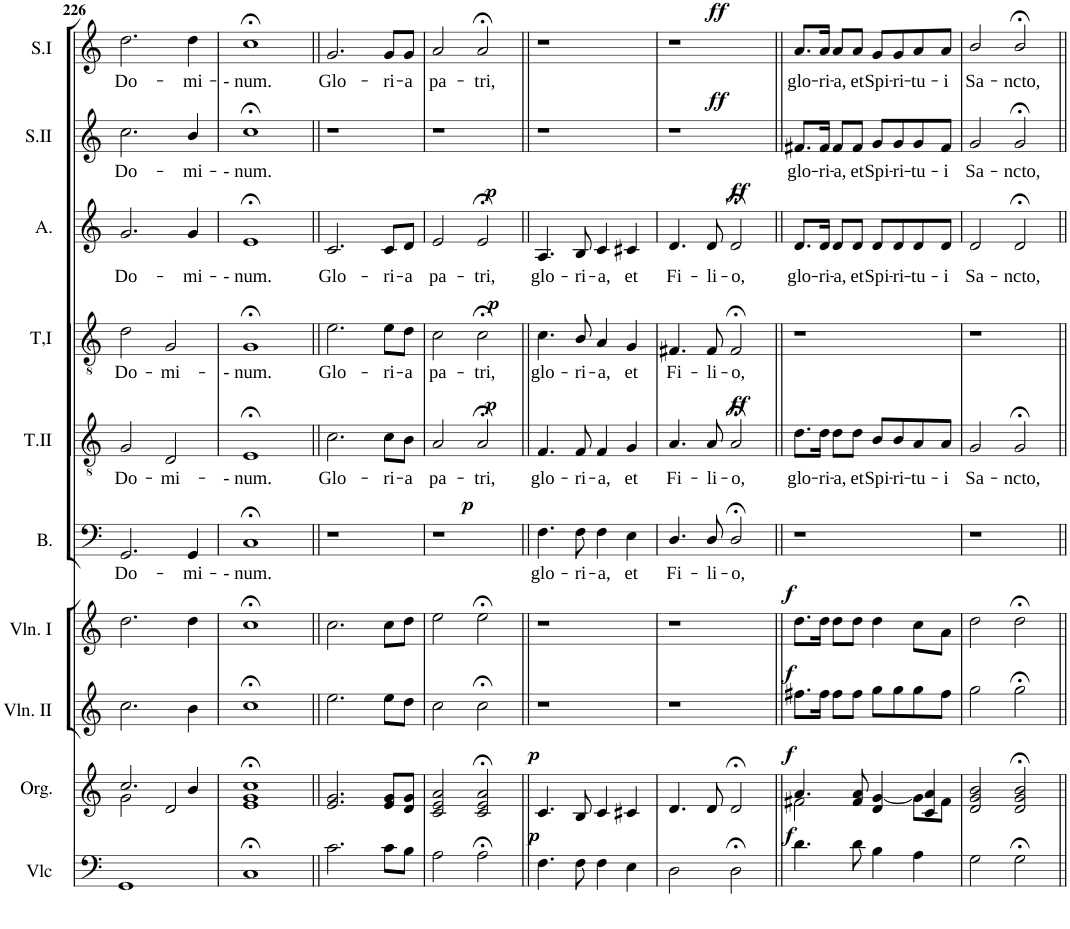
**kern	**dynam	**kern	**dynam	**kern	**dynam	**kern	**dynam	**kern	**text	**dynam	**kern	**text	**dynam	**kern	**text	**dynam	**kern	**text	**dynam	**kern	**text	**dynam	**kern	**text	**dynam
*part10	*part10	*part9	*part9	*part8	*part8	*part7	*part7	*part6	*part6	*part6	*part5	*part5	*part5	*part4	*part4	*part4	*part3	*part3	*part3	*part2	*part2	*part2	*part1	*part1	*part1
*staff10	*staff10	*staff9	*staff9	*staff8	*staff8	*staff7	*staff7	*staff6	*staff6	*staff6	*staff5	*staff5	*staff5	*staff4	*staff4	*staff4	*staff3	*staff3	*staff3	*staff2	*staff2	*staff2	*staff1	*staff1	*staff1
*I"Violoncelle	*	*I"Orgue	*	*I"Violin II	*	*I"Violin I	*	*I"Bass	*	*	*I"Tenor II	*	*	*I"Tenor I	*	*	*I"Alto	*	*	*I"Soprano II	*	*	*I"Soprano I	*	*
*I'Vlc	*	*I'Org.	*	*I'Vln. II	*	*I'Vln. I	*	*I'B.	*	*	*I'T.II	*	*	*I'T,I	*	*	*I'A.	*	*	*I'S.II	*	*	*I'S.I	*	*
!!LO:PB:g=z
*clefF4	*	*clefG2	*	*clefG2	*	*clefG2	*	*clefF4	*	*	*clefGv2	*	*	*clefGv2	*	*	*clefG2	*	*	*clefG2	*	*	*clefG2	*	*
*	*	*	*	*	*	*	*	*	*	*	*Trd7c12	*	*	*Trd7c12	*	*	*	*	*	*	*	*	*	*	*
*k[]	*	*k[]	*	*k[]	*	*k[]	*	*k[]	*	*	*k[]	*	*	*k[]	*	*	*k[]	*	*	*k[]	*	*	*k[]	*	*
*M4/4	*	*M4/4	*	*M4/4	*	*M4/4	*	*M4/4	*	*	*M4/4	*	*	*M4/4	*	*	*M4/4	*	*	*M4/4	*	*	*M4/4	*	*
=226	=226	=226	=226	=226	=226	=226	=226	=226	=226	=226	=226	=226	=226	=226	=226	=226	=226	=226	=226	=226	=226	=226	=226	=226	=226
*	*	*^	*	*	*	*	*	*	*	*	*	*	*	*	*	*	*	*	*	*	*	*	*	*	*
!	!	!	!	!	!	!	!	!	!	!LO:LY:b	!	!	!LO:LY:b	!	!	!LO:LY:b	!	!	!LO:LY:b	!	!	!LO:LY:b	!	!	!LO:LY:b	!
1GG	.	2.cc/	2g\	.	2.cc\	.	2.dd\	.	2.GG/	Do-	.	2G/	Do-	.	2d\	Do-	.	2.g/	Do-	.	2.cc\	Do-	.	2.dd\	Do-	.
!	!	!	!	!	!	!	!	!	!	!	!	!	!LO:LY:b	!	!	!LO:LY:b	!	!	!	!	!	!	!	!	!	!
.	.	.	2d/	.	.	.	.	.	.	.	.	2D/	-mi-	.	2G/	-mi-	.	.	.	.	.	.	.	.	.	.
!	!	!	!	!	!	!	!	!	!	!LO:LY:b	!	!	!	!	!	!	!	!	!LO:LY:b	!	!	!LO:LY:b	!	!	!LO:LY:b	!
.	.	4b/	.	.	4b\	.	4dd\	.	4GG/	-mi-	.	.	.	.	.	.	.	4g/	-mi-	.	4b/	-mi-	.	4dd\	-mi-	.
*	*	*v	*v	*	*	*	*	*	*	*	*	*	*	*	*	*	*	*	*	*	*	*	*	*	*	*
=227	=227	=227	=227	=227	=227	=227	=227	=227	=227	=227	=227	=227	=227	=227	=227	=227	=227	=227	=227	=227	=227	=227	=227	=227	=227
!	!	!	!	!	!	!	!	!	!LO:LY:b	!	!	!LO:LY:b	!	!	!LO:LY:b	!	!	!LO:LY:b	!	!	!LO:LY:b	!	!	!LO:LY:b	!
1C;<	.	1e;< 1g;< 1cc;<	.	1cc;<	.	1cc;<	.	1C;<	-- num.	.	1E;<	-- num.	.	1G;<	-- num.	.	1e;<	-- num.	.	1cc;<	-- num.	.	1cc;<	-- num.	.
=228||	=228||	=228||	=228||	=228||	=228||	=228||	=228||	=228||	=228||	=228||	=228||	=228||	=228||	=228||	=228||	=228||	=228||	=228||	=228||	=228||	=228||	=228||	=228||	=228||	=228||
!	!	!	!	!	!	!	!	!	!	!	!	!LO:LY:b	!	!	!LO:LY:b	!	!	!LO:LY:b	!	!	!	!	!	!LO:LY:b	!
2.c\	.	2.e/ 2.g/	.	2.ee\	.	2.cc\	.	1r	.	.	2.c\	Glo-	.	2.e\	Glo-	.	2.c/	Glo-	.	1r	.	.	2.g/	Glo-	.
!	!	!	!	!	!	!	!	!	!	!	!	!LO:LY:b	!	!	!LO:LY:b	!	!	!LO:LY:b	!	!	!	!	!	!LO:LY:b	!
8c\L	.	8e/ 8g/L	.	8ee\L	.	8cc\L	.	.	.	.	8c\L	-ri-	.	8e\L	-ri-	.	8c/L	-ri-	.	.	.	.	8g/L	-ri-	.
!	!	!	!	!	!	!	!	!	!	!	!	!LO:LY:b	!	!	!LO:LY:b	!	!	!LO:LY:b	!	!	!	!	!	!LO:LY:b	!
8B\J	.	8d/ 8g/J	.	8dd\J	.	8dd\J	.	.	.	.	8B\J	-a	.	8d\J	-a	.	8d/J	-a	.	.	.	.	8g/J	-a	.
=229	=229	=229	=229	=229	=229	=229	=229	=229	=229	=229	=229	=229	=229	=229	=229	=229	=229	=229	=229	=229	=229	=229	=229	=229	=229
!	!	!	!	!	!	!	!	!	!	!LO:DY:a	!	!LO:LY:b	!	!	!LO:LY:b	!	!	!LO:LY:b	!	!	!	!	!	!LO:LY:b	!
2A\	.	2c/ 2e/ 2a/	.	2cc\	.	2ee\	.	1r	.	p	2A/	pa-	.	2c\	pa-	.	2e/	pa-	.	1r	.	.	2a/	pa-	.
!	!	!	!	!	!	!	!	!	!	!	!	!LO:LY:b	!LO:DY:a	!	!LO:LY:b	!LO:DY:a	!	!LO:LY:b	!LO:DY:a	!	!	!	!	!LO:LY:b	!
2A;<\	.	2c/;< 2e/;< 2a/;<	.	2cc;<\	.	2ee;<\	.	.	.	.	2A;</	-tri,	p	2c;<\	-tri,	p	2e;</	-tri,	p	.	.	.	2a;</	-tri,	.
=230||	=230||	=230||	=230||	=230||	=230||	=230||	=230||	=230||	=230||	=230||	=230||	=230||	=230||	=230||	=230||	=230||	=230||	=230||	=230||	=230||	=230||	=230||	=230||	=230||	=230||
!	!LO:DY:a	!	!LO:DY:a	!	!	!	!	!	!LO:LY:b	!	!	!LO:LY:b	!	!	!LO:LY:b	!	!	!LO:LY:b	!	!	!	!	!	!	!
4.F\	p	4.c/	p	1r	.	1r	.	4.F\	glo-	.	4.F/	glo-	.	4.c\	glo-	.	4.A/	glo-	.	1r	.	.	1r	.	.
!	!	!	!	!	!	!	!	!	!LO:LY:b	!	!	!LO:LY:b	!	!	!LO:LY:b	!	!	!LO:LY:b	!	!	!	!	!	!	!
8F\	.	8B/	.	.	.	.	.	8F\	-ri-	.	8F/	-ri-	.	8B/	-ri-	.	8B/	-ri-	.	.	.	.	.	.	.
!	!	!	!	!	!	!	!	!	!LO:LY:b	!	!	!LO:LY:b	!	!	!LO:LY:b	!	!	!LO:LY:b	!	!	!	!	!	!	!
4F\	.	4c/	.	.	.	.	.	4F\	-a,	.	4F/	-a,	.	4A/	-a,	.	4c/	-a,	.	.	.	.	.	.	.
!	!	!	!	!	!	!	!	!	!LO:LY:b	!	!	!LO:LY:b	!	!	!LO:LY:b	!	!	!LO:LY:b	!	!	!	!	!	!	!
4E\	.	4c#X/	.	.	.	.	.	4E\	et	.	4G/	et	.	4G/	et	.	4c#X/	et	.	.	.	.	.	.	.
=231	=231	=231	=231	=231	=231	=231	=231	=231	=231	=231	=231	=231	=231	=231	=231	=231	=231	=231	=231	=231	=231	=231	=231	=231	=231
*	*	*^	*	*	*	*	*	*	*	*	*	*	*	*	*	*	*	*	*	*	*	*	*	*	*
!	!	!	!	!	!	!	!	!	!	!LO:LY:b	!	!	!LO:LY:b	!	!	!LO:LY:b	!	!	!LO:LY:b	!	!	!	!LO:DY:a	!	!	!LO:DY:a
2D\	.	4.d/	1ryy	.	1r	.	1r	.	4.D/	Fi-	.	4.A/	Fi-	.	4.F#X/	Fi-	.	4.d/	Fi-	.	1r	.	ff	1r	.	ff
!	!	!	!	!	!	!	!	!	!	!LO:LY:b	!	!	!LO:LY:b	!	!	!LO:LY:b	!	!	!LO:LY:b	!	!	!	!	!	!	!
.	.	8d/	.	.	.	.	.	.	8D/	-li-	.	8A/	-li-	.	8F#/	-li-	.	8d/	-li-	.	.	.	.	.	.	.
!	!	!	!	!	!	!	!	!	!	!LO:LY:b	!	!	!LO:LY:b	!LO:DY:a	!	!LO:LY:b	!	!	!LO:LY:b	!LO:DY:a	!	!	!	!	!	!
2D;<\	.	2d;</	.	.	.	.	.	.	2D;</	-o,	.	2A;</	-o,	ff	2F#;</	-o,	.	2d;</	-o,	ff	.	.	.	.	.	.
=232||	=232||	=232||	=232||	=232||	=232||	=232||	=232||	=232||	=232||	=232||	=232||	=232||	=232||	=232||	=232||	=232||	=232||	=232||	=232||	=232||	=232||	=232||	=232||	=232||	=232||	=232||
!	!LO:DY:a	!	!	!LO:DY:a	!	!LO:DY:a	!	!LO:DY:a	!	!	!	!	!LO:LY:b	!	!	!	!	!	!LO:LY:b	!	!	!LO:LY:b	!	!	!LO:LY:b	!
4.d\	f	4.a/	2f#X\	f	8.ff#X\L	f	8.dd\L	f	1r	.	.	8.d\L	glo-	.	1r	.	.	8.d/L	glo-	.	8.f#X/L	glo-	.	8.a/L	glo-	.
!	!	!	!	!	!	!	!	!	!	!	!	!	!LO:LY:b	!	!	!	!	!	!LO:LY:b	!	!	!LO:LY:b	!	!	!LO:LY:b	!
.	.	.	.	.	16ff#\Jk	.	16dd\Jk	.	.	.	.	16d\Jk	-ri-	.	.	.	.	16d/Jk	-ri-	.	16f#/Jk	-ri-	.	16a/Jk	-ri-	.
!	!	!	!	!	!	!	!	!	!	!	!	!	!LO:LY:b	!	!	!	!	!	!LO:LY:b	!	!	!LO:LY:b	!	!	!LO:LY:b	!
.	.	.	.	.	8ff#\L	.	8dd\L	.	.	.	.	8d\L	-a,	.	.	.	.	8d/L	-a,	.	8f#/L	-a,	.	8a/L	-a,	.
!	!	!	!	!	!	!	!	!	!	!	!	!	!LO:LY:b	!	!	!	!	!	!LO:LY:b	!	!	!LO:LY:b	!	!	!LO:LY:b	!
8d\	.	8f#/ 8a/	.	.	8ff#\J	.	8dd\J	.	.	.	.	8d\J	et	.	.	.	.	8d/J	et	.	8f#/J	et	.	8a/J	et	.
!	!	!	!	!	!	!	!	!	!	!	!	!	!LO:LY:b	!	!	!	!	!	!LO:LY:b	!	!	!LO:LY:b	!	!	!LO:LY:b	!
4B\	.	4d/ [4g/	4ryy	.	8gg\L	.	4dd\	.	.	.	.	8B/L	Spi-	.	.	.	.	8d/L	Spi-	.	8g/L	Spi-	.	8g/L	Spi-	.
!	!	!	!	!	!	!	!	!	!	!	!	!	!LO:LY:b	!	!	!	!	!	!LO:LY:b	!	!	!LO:LY:b	!	!	!LO:LY:b	!
.	.	.	.	.	8gg\	.	.	.	.	.	.	8B/	-ri-	.	.	.	.	8d/	-ri-	.	8g/	-ri-	.	8g/	-ri-	.
!	!	!	!	!	!	!	!	!	!	!	!	!	!LO:LY:b	!	!	!	!	!	!LO:LY:b	!	!	!LO:LY:b	!	!	!LO:LY:b	!
4A\	.	4c/ 4a/	8g\L]	.	8gg\	.	8cc\L	.	.	.	.	8A/	-tu-	.	.	.	.	8d/	-tu-	.	8g/	-tu-	.	8a/	-tu-	.
!	!	!	!	!	!	!	!	!	!	!	!	!	!LO:LY:b	!	!	!	!	!	!LO:LY:b	!	!	!LO:LY:b	!	!	!LO:LY:b	!
.	.	.	8f#\J	.	8ff#\J	.	8a\J	.	.	.	.	8A/J	-i	.	.	.	.	8d/J	-i	.	8f#/J	-i	.	8a/J	-i	.
=233	=233	=233	=233	=233	=233	=233	=233	=233	=233	=233	=233	=233	=233	=233	=233	=233	=233	=233	=233	=233	=233	=233	=233	=233	=233	=233
!	!	!	!	!	!	!	!	!	!	!	!	!	!LO:LY:b	!	!	!	!	!	!LO:LY:b	!	!	!LO:LY:b	!	!	!LO:LY:b	!
*	*	*v	*v	*	*	*	*	*	*	*	*	*	*	*	*	*	*	*	*	*	*	*	*	*	*	*
2G\	.	2d/ 2g/ 2b/	.	2gg\	.	2dd\	.	1r	.	.	2G/	Sa-	.	1r	.	.	2d/	Sa-	.	2g/	Sa-	.	2b/	Sa-	.
!	!	!	!	!	!	!	!	!	!	!	!	!LO:LY:b	!	!	!	!	!	!LO:LY:b	!	!	!LO:LY:b	!	!	!LO:LY:b	!
2G;<\	.	2d/;< 2g/;< 2b/;<	.	2gg;<\	.	2dd;<\	.	.	.	.	2G;</	-ncto,	.	.	.	.	2d;</	-ncto,	.	2g;</	-ncto,	.	2b;</	-ncto,	.
=||	=||	=||	=||	=||	=||	=||	=||	=||	=||	=||	=||	=||	=||	=||	=||	=||	=||	=||	=||	=||	=||	=||	=||	=||	=||
*-	*-	*-	*-	*-	*-	*-	*-	*-	*-	*-	*-	*-	*-	*-	*-	*-	*-	*-	*-	*-	*-	*-	*-	*-	*-
